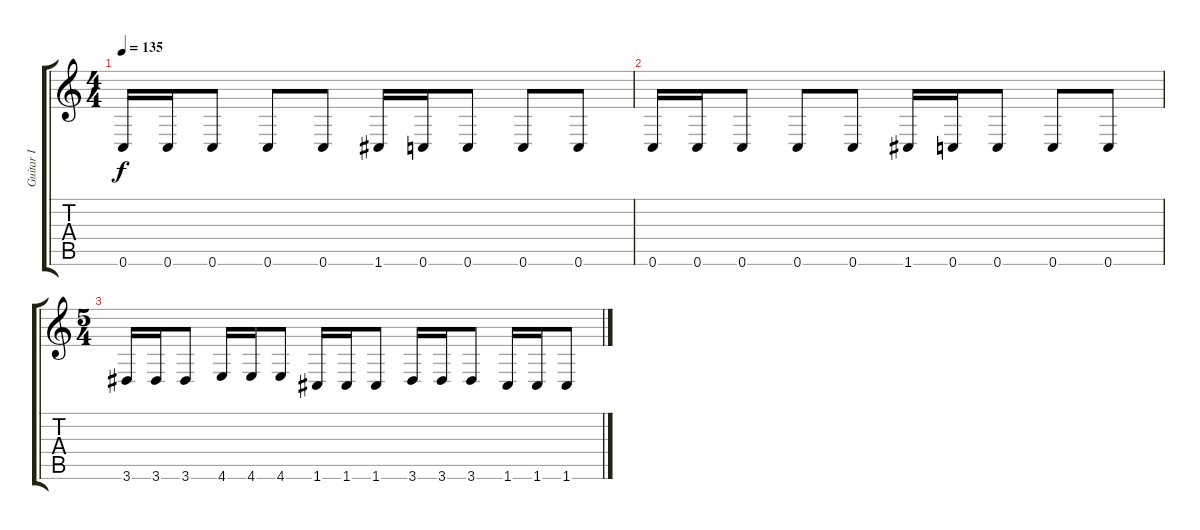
\track ("Guitar I" "Guitar I") {instrument distortionguitar}
\staff {score tabs}
\tuning (D4 A3 F3 C3 G2 C2) {hide}
\ts (4 4)
\tempo 135
\clef g2
\ks c
0.6.16{dy f} 0.6.16 0.6.8 0.6.8 0.6.8 1.6.16 0.6.16 0.6.8 0.6.8 0.6.8 |
0.6.16 0.6.16 0.6.8 0.6.8 0.6.8 1.6.16 0.6.16 0.6.8 0.6.8 0.6.8 |
\ts (5 4)
3.6.16 3.6.16 3.6.8 4.6.16 4.6.16 4.6.8 1.6.16 1.6.16 1.6.8 3.6.16 3.6.16 3.6.8 1.6.16 1.6.16 1.6.8
